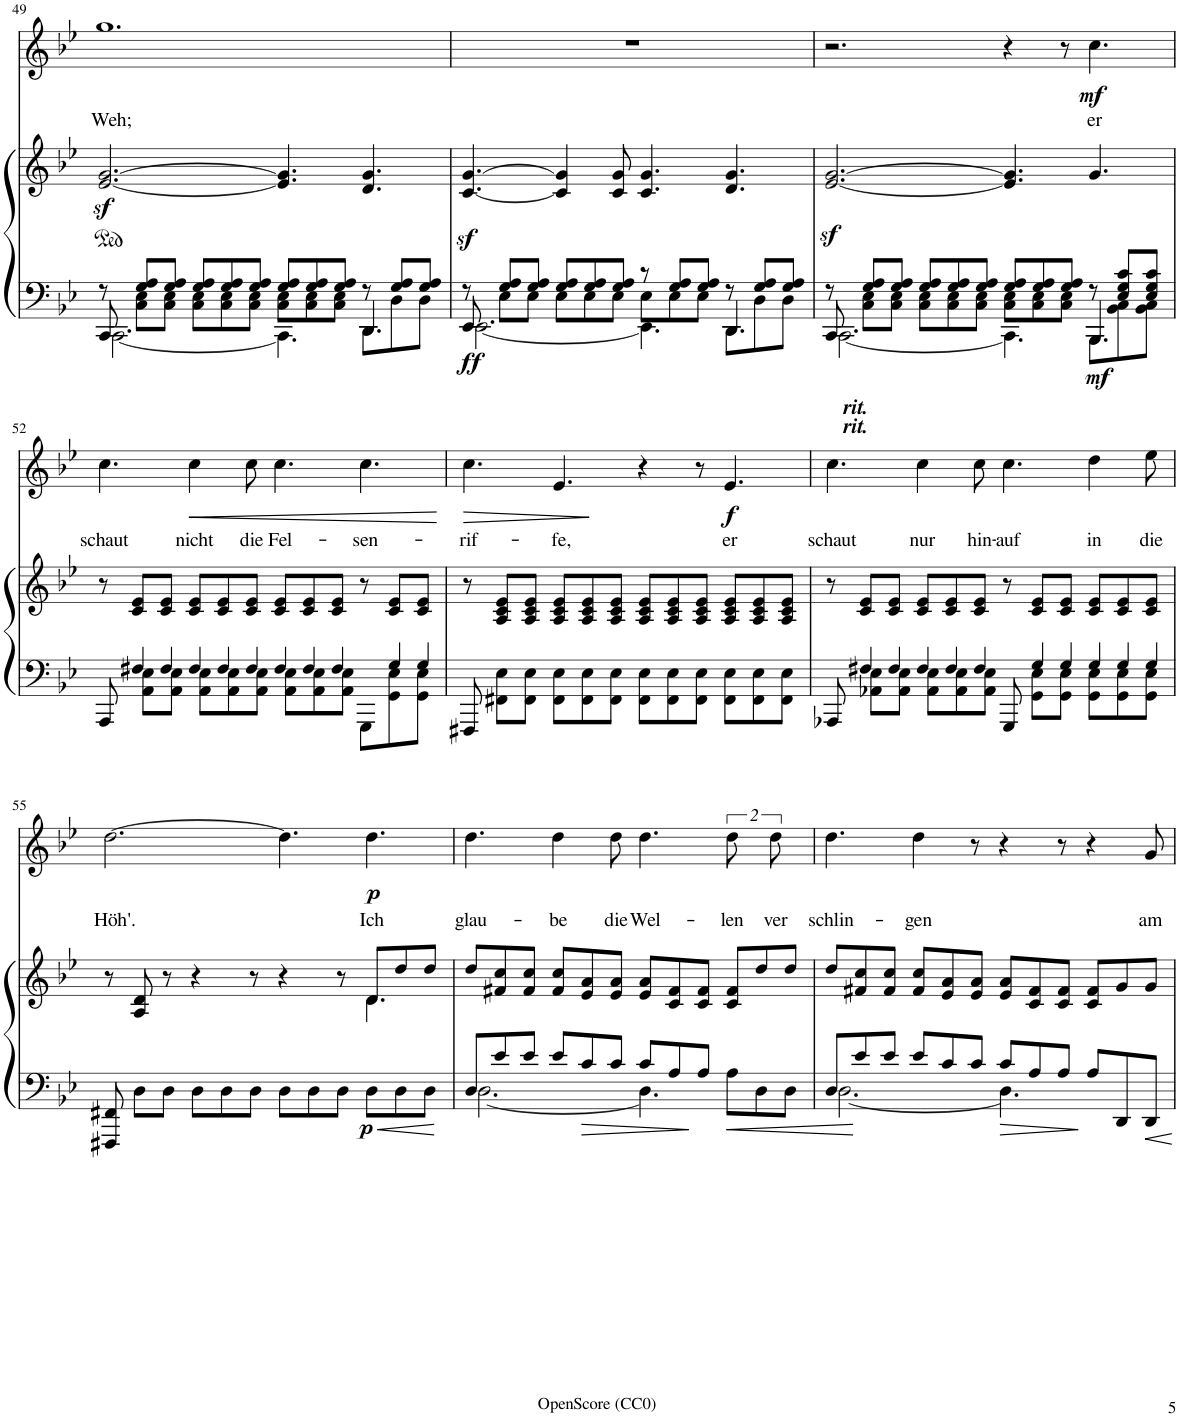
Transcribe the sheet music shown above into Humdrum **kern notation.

**kern	**kern	**dynam	**kern	**text	**dynam
*part2	*part2	*part2	*part1	*part1	*part1
*staff3	*staff2	*staff2/3	*staff1	*staff1	*staff1
*I"Piano	*	*	*I"Voice	*	*
*I'Pno	*	*	*	*	*
!!LO:PB:g=z
*clefF4	*clefG2	*	*clefG2	*	*
*k[b-e-]	*k[b-e-]	*	*k[b-e-]	*	*
*M12/8	*M12/8	*	*M12/8	*	*
=49	=49	=49	=49	=49	=49
*^	*	*	*	*	*
*	*^	*	*	*	*	*
*	*	*^	*	*	*	*	*
!	!	!	!	!	!	!	!LO:LY:b	!
8r	8CC/	2.ryy	[2.CC\	[2.e-/z< [2.g/z<	.	1.gg	Weh;	.
8G/ 8A/L	8C\ 8E-\L	.	.	.	.	.	.	.
8G/ 8A/J	8C\ 8E-\J	.	.	.	.	.	.	.
8G/ 8A/L	8C\ 8E-\L	.	.	.	.	.	.	.
8G/ 8A/	8C\ 8E-\	.	.	.	.	.	.	.
8G/ 8A/J	8C\ 8E-\J	.	.	.	.	.	.	.
8G/ 8A/L	8C\ 8E-\L	4.ryy	4.CC\]	4.e-/] 4.g/]	.	.	.	.
8G/ 8A/	8C\ 8E-\	.	.	.	.	.	.	.
8G/ 8A/J	8C\ 8E-\J	.	.	.	.	.	.	.
!	!LO:N:head=solid	!	!	!	!	!	!	!
8r	8DD\L	4.DD/	4.ryy	4.d/ 4.g/	.	.	.	.
8G/ 8A/L	8D\	.	.	.	.	.	.	.
8G/ 8A/J	8D\J	.	.	.	.	.	.	.
=50	=50	=50	=50	=50	=50	=50	=50	=50
!	!	!	!	!	!LO:DY:b=2	!	!	!
8r	8EE-/	2.ryy	[2.EE-\	[4.c/z< [4.g/z<	ff	1.r	.	.
8G/ 8A/L	8E-\L	.	.	.	.	.	.	.
8G/ 8A/J	8E-\J	.	.	.	.	.	.	.
8G/ 8A/L	8E-\L	.	.	4c/] 4g/]	.	.	.	.
8G/ 8A/	8E-\	.	.	.	.	.	.	.
8G/ 8A/J	8E-\J	.	.	8c/ 8g/	.	.	.	.
8r	8E-\L	4.ryy	4.EE-\]	4.c/ 4.g/	.	.	.	.
8G/ 8A/L	8E-\	.	.	.	.	.	.	.
8G/ 8A/J	8E-\J	.	.	.	.	.	.	.
!	!LO:N:head=solid	!	!	!	!	!	!	!
8r	8DD\L	4.DD/	4.ryy	4.d/ 4.g/	.	.	.	.
8G/ 8A/L	8D\	.	.	.	.	.	.	.
8G/ 8A/J	8D\J	.	.	.	.	.	.	.
=51	=51	=51	=51	=51	=51	=51	=51	=51
8r	8CC/	2.ryy	[2.CC\	[2.e-/z< [2.g/z<	.	2.r	.	.
8G/ 8A/L	8C\ 8E-\L	.	.	.	.	.	.	.
8G/ 8A/J	8C\ 8E-\J	.	.	.	.	.	.	.
8G/ 8A/L	8C\ 8E-\L	.	.	.	.	.	.	.
8G/ 8A/	8C\ 8E-\	.	.	.	.	.	.	.
8G/ 8A/J	8C\ 8E-\J	.	.	.	.	.	.	.
8G/ 8A/L	8C\ 8E-\L	4.ryy	4.CC\]	4.e-/] 4.g/]	.	4r	.	.
8G/ 8A/	8C\ 8E-\	.	.	.	.	.	.	.
8G/ 8A/J	8C\ 8E-\J	.	.	.	.	8r	.	.
!	!LO:N:head=solid	!	!	!	!LO:DY:b=2	!	!LO:LY:b	!LO:DY:b
8r	8BBB-\L	4.BBB-/	4.ryy	4.g/	mf	4.cc\	er	mf
8E-/ 8G/ 8c/L	8BB-\ 8C\	.	.	.	.	.	.	.
8E-/ 8G/ 8c/J	8BB-\ 8C\J	.	.	.	.	.	.	.
*	*v	*v	*v	*	*	*	*	*
!!LO:LB:g=z
=52	=52	=52	=52	=52	=52	=52
!	!	!	!	!	!LO:LY:b	!
8AAA/	8ryy	8r	.	4.cc\	schaut	.
8F#X/L	8AA\ 8E-\L	8c/ 8e-/L	.	.	.	.
8F#/J	8AA\ 8E-\J	8c/ 8e-/J	.	.	.	.
!	!	!	!	!	!LO:LY:b	!LO:HP:b
8F#/L	8AA\ 8E-\L	8c/ 8e-/L	.	4cc\	nicht	<
8F#/	8AA\ 8E-\	8c/ 8e-/	.	.	.	.
!	!	!	!	!	!LO:LY:b	!
8F#/J	8AA\ 8E-\J	8c/ 8e-/J	.	8cc\	die	.
!	!	!	!	!	!LO:LY:b	!
8F#/L	8AA\ 8E-\L	8c/ 8e-/L	.	4.cc\	Fel-	.
8F#/	8AA\ 8E-\	8c/ 8e-/	.	.	.	.
8F#/J	8AA\ 8E-\J	8c/ 8e-/J	.	.	.	.
!	!	!	!	!	!LO:LY:b	!
8ryy	8GGG\L	8r	.	4.cc\	-sen-	.
8G/L	8GG\ 8E-\	8c/ 8e-/L	.	.	.	.
8G/J	8GG\ 8E-\J	8c/ 8e-/J	.	.	.	.
=53	=53	=53	=53	=53	=53	=53
!	!	!	!	!	!LO:LY:b	!
8FFF#X/	1.ryy	8r	.	4.cc\	rif-	.
8FF#X\ 8E-\L	.	8A/ 8c/ 8e-/L	.	.	.	.
8FF#\ 8E-\J	.	8A/ 8c/ 8e-/J	.	.	.	.
!	!	!	!	!	!LO:LY:b	!
8FF#\ 8E-\L	.	8A/ 8c/ 8e-/L	.	4.e-/	-fe,	.
8FF#\ 8E-\	.	8A/ 8c/ 8e-/	.	.	.	.
8FF#\ 8E-\J	.	8A/ 8c/ 8e-/J	.	.	.	.
8FF#\ 8E-\L	.	8A/ 8c/ 8e-/L	.	4r	.	[
8FF#\ 8E-\	.	8A/ 8c/ 8e-/	.	.	.	.
8FF#\ 8E-\J	.	8A/ 8c/ 8e-/J	.	8r	.	.
!	!	!	!	!	!LO:LY:b	!LO:DY:b
8FF#\ 8E-\L	.	8A/ 8c/ 8e-/L	.	4.e-/	er	f
8FF#\ 8E-\	.	8A/ 8c/ 8e-/	.	.	.	.
8FF#\ 8E-\J	.	8A/ 8c/ 8e-/J	.	.	.	.
=54	=54	=54	=54	=54	=54	=54
!	!	!	!	!LO:TX:a:Bi:t=rit.	!	!
!	!	!	!	!LO:TX:a:Bi:t=rit.	!	!
!	!	!	!	!	!LO:LY:b	!
8AAA-X/	8ryy	8r	.	4.cc\	schaut	.
8F#X/L	8AA-X\ 8E-\L	8c/ 8e-/L	.	.	.	.
8F#/J	8AA-\ 8E-\J	8c/ 8e-/J	.	.	.	.
!	!	!	!	!	!LO:LY:b	!
8F#/L	8AA-\ 8E-\L	8c/ 8e-/L	.	4cc\	nur	.
8F#/	8AA-\ 8E-\	8c/ 8e-/	.	.	.	.
!	!	!	!	!	!LO:LY:b	!
8F#/J	8AA-\ 8E-\J	8c/ 8e-/J	.	8cc\	hin-	.
!	!	!	!	!	!LO:LY:b	!
8ryy	8GGG/	8r	.	4.cc\	-auf	.
8G/L	8GG\ 8E-\L	8c/ 8e-/L	.	.	.	.
8G/J	8GG\ 8E-\J	8c/ 8e-/J	.	.	.	.
!	!	!	!	!	!LO:LY:b	!
8G/L	8GG\ 8E-\L	8c/ 8e-/L	.	4dd\	in	.
8G/	8GG\ 8E-\	8c/ 8e-/	.	.	.	.
!	!	!	!	!	!LO:LY:b	!
8G/J	8GG\ 8E-\J	8c/ 8e-/J	.	8ee-\	die	.
!!LO:LB:g=z
=55	=55	=55	=55	=55	=55	=55
*	*	*^	*	*	*	*
!	!	!	!	!	!	!LO:LY:b	!
*v	*v	*	*	*	*	*	*
8FFF#X/ 8FF#X/	8r	2.ryy	.	[2.dd\	Höh'.	.
8D\L	8A/ 8d/	.	.	.	.	.
8D\J	8r	.	.	.	.	.
8D\L	4r	.	.	.	.	.
8D\	.	.	.	.	.	.
8D\J	8r	.	.	.	.	.
8D\L	4r	4.ryy	.	4.dd\]	.	.
8D\	.	.	.	.	.	.
8D\J	8r	.	.	.	.	.
!	!LO:N:head=solid	!	!LO:DY:b=2	!	!LO:LY:b	!LO:DY:b
8D\L	8d/L	4.d\	p	4.dd\	Ich	p
8D\	8dd/	.	.	.	.	.
8D\J	8dd/J	.	.	.	.	.
*	*v	*v	*	*	*	*
=56	=56	=56	=56	=56	=56
*^	*	*	*	*	*
!	!	!	!	!	!LO:LY:b	!
8D/L	[2.D\	8dd/L	.	4.dd\	glau-	.
8e-/	.	8f#X/ 8cc/	.	.	.	.
8e-/J	.	8f#/ 8cc/J	.	.	.	.
!	!	!	!	!	!LO:LY:b	!
8e-/L	.	8f#/ 8cc/L	.	4dd\	-be	.
8c/	.	8e-/ 8a/	.	.	.	.
!	!	!	!	!	!LO:LY:b	!
8c/J	.	8e-/ 8a/J	.	8dd\	die	.
!	!	!	!	!	!LO:LY:b	!
8c/L	4.D\]	8e-/ 8a/L	.	4.dd\	Wel-	.
8A/	.	8c/ 8f#/	.	.	.	.
8A/J	.	8c/ 8f#/J	.	.	.	.
!	!	!	!	!	!LO:LY:b	!
8A\L	4.ryy	8c/ 8f#/L	.	16%3dd\L	len	.
8D\	.	8dd/	.	.	.	.
!	!	!	!	!	!LO:LY:b	!
.	.	.	.	16%3dd\J	ver	.
8D\J	.	8dd/J	.	.	.	.
=57	=57	=57	=57	=57	=57	=57
!	!	!	!	!	!LO:LY:b	!
8D/L	[2.D\	8dd/L	.	4.dd\	-schlin-	.
8e-/	.	8f#X/ 8cc/	.	.	.	.
8e-/J	.	8f#/ 8cc/J	.	.	.	.
!	!	!	!	!	!LO:LY:b	!
8e-/L	.	8f#/ 8cc/L	.	4dd\	-gen	.
8c/	.	8e-/ 8a/	.	.	.	.
8c/J	.	8e-/ 8a/J	.	8r	.	.
8c/L	4.D\]	8e-/ 8a/L	.	4r	.	.
8A/	.	8c/ 8f#/	.	.	.	.
8A/J	.	8c/ 8f#/J	.	8r	.	.
8A/L	4.ryy	8c/ 8f#/L	.	4r	.	.
8DD/	.	8g/	.	.	.	.
!	!	!	!	!	!LO:LY:b	!
8DD/J	.	8g/J	.	8g/	am	.
*v	*v	*	*	*	*	*
=	=	=	=	=	=
*-	*-	*-	*-	*-	*-
